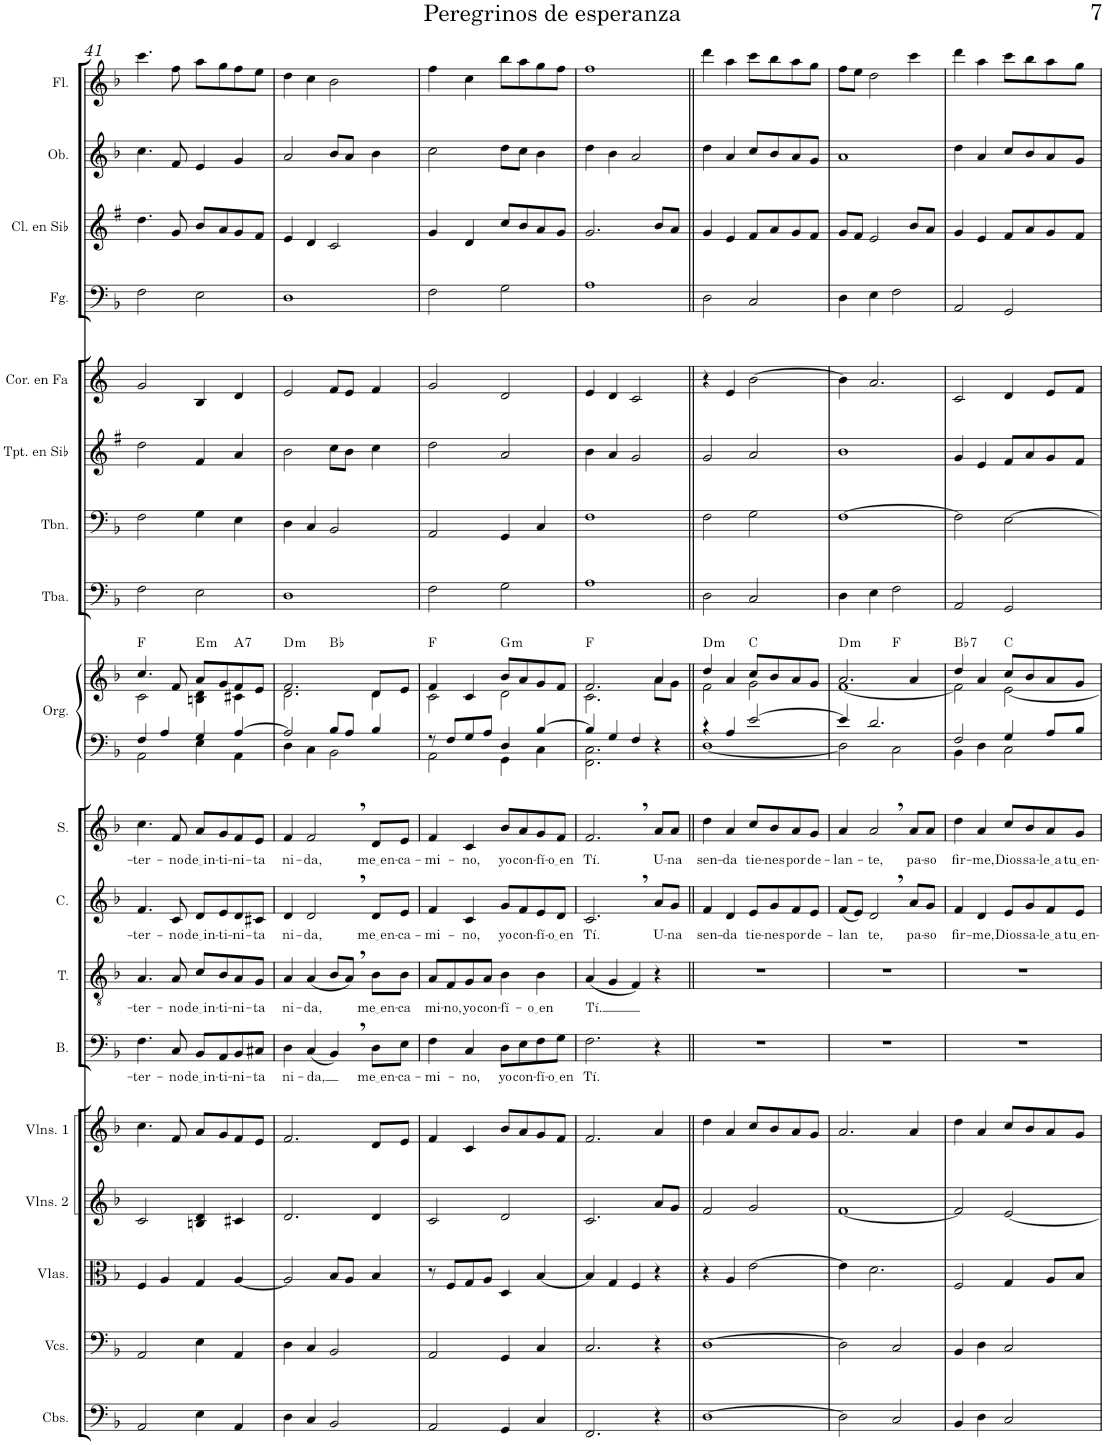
**kern	**kern	**kern	**kern	**kern	**kern	**text	**kern	**text	**kern	**text	**kern	**text	**harte	**kern	**kern	**harte	**kern	**kern	**kern	**kern	**kern	**kern	**kern	**kern
*part18	*part17	*part16	*part15	*part14	*part13	*part13	*part12	*part12	*part11	*part11	*part10	*part10	*part10	*part9	*part9	*part9	*part8	*part7	*part6	*part5	*part4	*part3	*part2	*part1
*staff19	*staff18	*staff17	*staff16	*staff15	*staff14	*staff14	*staff13	*staff13	*staff12	*staff12	*staff11	*staff11	*	*staff10	*staff9	*	*staff8	*staff7	*staff6	*staff5	*staff4	*staff3	*staff2	*staff1
*I"Contrabajos	*I"Violonchelos	*I"Violas	*I"Violines 2	*I"Violines 1	*I"Bajo	*	*I"Tenor	*	*I"Contralto	*	*I"Soprano	*	*	*I"Órgano	*	*	*I"Tuba	*I"Trombón	*I"Trompeta en Sib	*I"Trompa en Fa	*I"Fagot	*I"Clarinete en Sib	*I"Oboe	*I"Flauta
*I'Cbs.	*I'Vcs.	*I'Vlas.	*I'Vlns. 2	*I'Vlns. 1	*I'B.	*	*I'T.	*	*I'C.	*	*I'S.	*	*	*	*	*	*I'Tba.	*I'Tbn.	*I'Tpt. en Sib	*	*I'Fg.	*I'Cl. en Sib	*I'Ob.	*I'Fl.
!!LO:PB:g=z
*clefF4	*clefF4	*clefC3	*clefG2	*clefG2	*clefF4	*	*clefGv2	*	*clefG2	*	*clefG2	*	*	*clefF4	*clefG2	*	*clefF4	*clefF4	*clefG2	*clefG2	*clefF4	*clefG2	*clefG2	*clefG2
*Trd7c12	*	*	*	*	*	*	*	*	*	*	*	*	*	*	*	*	*	*	*Trd1c2	*Trd4c7	*	*Trd1c2	*	*
*k[b-]	*k[b-]	*k[b-]	*k[b-]	*k[b-]	*k[b-]	*	*k[b-]	*	*k[b-]	*	*k[b-]	*	*	*k[b-]	*k[b-]	*	*k[b-]	*k[b-]	*k[f#]	*k[]	*k[b-]	*k[f#]	*k[b-]	*k[b-]
*M4/4	*M4/4	*M4/4	*M4/4	*M4/4	*M4/4	*	*M4/4	*	*M4/4	*	*M4/4	*	*	*M4/4	*M4/4	*	*M4/4	*M4/4	*M4/4	*M4/4	*M4/4	*M4/4	*M4/4	*M4/4
*met(c)	*met(c)	*met(c)	*met(c)	*met(c)	*met(c)	*	*met(c)	*	*met(c)	*	*met(c)	*	*	*met(c)	*met(c)	*	*met(c)	*met(c)	*met(c)	*met(c)	*met(c)	*met(c)	*met(c)	*met(c)
=41	=41	=41	=41	=41	=41	=41	=41	=41	=41	=41	=41	=41	=41	=41	=41	=41	=41	=41	=41	=41	=41	=41	=41	=41
!	!	!	!	!	!	!LO:LY:b	!	!LO:LY:b	!	!LO:LY:b	!	!LO:LY:b	!	!	!	!	!	!	!	!	!	!	!	!
*	*	*	*	*	*	*	*	*	*	*	*	*	*	*^	*^	*	*	*	*	*	*	*	*	*
2AA/	2AA/	4F/	2c/	4.cc\	4.F\	-ter-	4.A/	-ter-	4.f/	-ter-	4.cc\	-ter-	F:maj	4F/	2AA\	4.cc/	2c\	F:maj	2F\	2F\	2dd\	2g/	2F\	4.dd\	4.cc\	4.ccc\
.	.	4A/	.	.	.	.	.	.	.	.	.	.	.	4A/	.	.	.	.	.	.	.	.	.	.	.	.
!	!	!	!	!	!	!LO:LY:b	!	!LO:LY:b	!	!LO:LY:b	!	!LO:LY:b	!	!	!	!	!	!	!	!	!	!	!	!	!	!
.	.	.	.	8f/	8C/	-no	8A/	-no	8c/	-no	8f/	-no	.	.	.	8f/	.	.	.	.	.	.	.	8g/	8f/	8ff\
!	!	!	!	!	!	!LO:LY:b	!	!LO:LY:b	!	!LO:LY:b	!	!LO:LY:b	!LO:H:kt=m	!	!	!	!	!LO:H:kt=m	!	!	!	!	!	!	!	!
4E\	4E\	4G/	4Bn/ 4d/	8a/L	8BB-/L	de in	8c/L	de in	8d/L	de in	8a/L	de in	E:min	4G/	4E\	8a/L	4Bn\ 4d\	E:min	2E\	4G\	4f#/	4B/	2E\	8b/L	4e/	8aa\L
!	!	!	!	!	!	!LO:LY:b	!	!LO:LY:b	!	!LO:LY:b	!	!LO:LY:b	!	!	!	!	!	!	!	!	!	!	!	!	!	!
.	.	.	.	8g/	8AA/	-ti-	8B-/	-ti-	8e/	-ti-	8g/	-ti-	.	.	.	8g/	.	.	.	.	.	.	.	8a/	.	8gg\
!	!	!	!	!	!	!LO:LY:b	!	!LO:LY:b	!	!LO:LY:b	!	!LO:LY:b	!LO:H:kt=7	!	!	!	!	!LO:H:kt=7	!	!	!	!	!	!	!	!
4AA/	4AA/	[4A/	4c#X/	8f/	8BB-/	-ni-	8A/	-ni-	8d/	-ni-	8f/	-ni-	A:7	[4A/	4AA\	8f/	4c#X\	A:7	.	4E\	4a/	4d/	.	8g/	4g/	8ff\
!	!	!	!	!	!	!LO:LY:b	!	!LO:LY:b	!	!LO:LY:b	!	!LO:LY:b	!	!	!	!	!	!	!	!	!	!	!	!	!	!
.	.	.	.	8e/J	8C#X/J	-ta	8G/J	-ta	8c#X/J	-ta	8e/J	-ta	.	.	.	8e/J	.	.	.	.	.	.	.	8f#/J	.	8ee\J
*	*	*	*	*	*	*	*	*	*	*	*	*	*	*	*	*v	*v	*	*	*	*	*	*	*	*	*
=42	=42	=42	=42	=42	=42	=42	=42	=42	=42	=42	=42	=42	=42	=42	=42	=42	=42	=42	=42	=42	=42	=42	=42	=42	=42
!	!	!	!	!	!	!LO:LY:b	!	!LO:LY:b	!	!LO:LY:b	!	!LO:LY:b	!LO:H:kt=m	!	!	!	!LO:H:kt=m	!	!	!	!	!	!	!	!
*	*	*	*	*	*	*	*	*	*	*	*^	*	*	*	*	*^	*	*	*	*	*	*	*	*	*
*	*	*	*	*	*	*	*	*	*	*	*	*	*	*	*	*	*	*^	*	*	*	*	*	*	*	*	*
4D\	4D\	2A/]	2.d/	2.f/	4D\	ni-	4A/	ni-	4d/	ni-	4f/	2ryy	ni-	D:min	2A/]	4D\	2.f/	2.d\	2ryy	D:min	1D	4D\	2b\	2e/	1D	4e/	2a/	4dd\
!	!	!	!	!	!	!LO:LY:b	!	!LO:LY:b	!	!LO:LY:b	!	!	!LO:LY:b	!	!	!	!	!	!	!	!	!	!	!	!	!	!	!
4C/	4C/	.	.	.	(4C/	-da,	(4A/	-da,	2d,/	-da,	2f,/	.	-da,	.	.	4C\	.	.	.	.	.	4C/	.	.	.	4d/	.	4cc\
2BB-/	2BB-/	8B-/L	.	.	4BB-,/)	.	8B-/L	.	.	.	.	2ryy	.	Bb:maj	8B-/L	2BB-\	.	.	2ryy	Bb:maj	.	2BB-/	8cc\L	8f/L	.	2c/	8b-/L	2b-\
.	.	8A/J	.	.	.	.	8A,/J)	.	.	.	.	.	.	.	8A/J	.	.	.	.	.	.	.	8b\J	8e/J	.	.	8a/J	.
!	!	!	!	!	!	!LO:LY:b	!	!LO:LY:b	!	!LO:LY:b	!	!	!LO:LY:b	!	!	!	!	!	!	!	!	!	!	!	!	!	!	!
.	.	4B-/	4d/	8d/L	8D\L	me en	8B-\L	me en	8d/L	me en	8d/L	.	me en	.	4B-/	.	8d/L	4d\	.	.	.	.	4cc\	4f/	.	.	4b-\	.
!	!	!	!	!	!	!LO:LY:b	!	!LO:LY:b	!	!LO:LY:b	!	!	!LO:LY:b	!	!	!	!	!	!	!	!	!	!	!	!	!	!	!
.	.	.	.	8e/J	8E\J	-ca-	8B-\J	-ca	8e/J	-ca-	8e/J	.	-ca-	.	.	.	8e/J	.	.	.	.	.	.	.	.	.	.	.
=43	=43	=43	=43	=43	=43	=43	=43	=43	=43	=43	=43	=43	=43	=43	=43	=43	=43	=43	=43	=43	=43	=43	=43	=43	=43	=43	=43	=43
!	!	!	!	!	!	!LO:LY:b	!	!LO:LY:b	!	!LO:LY:b	!	!	!LO:LY:b	!	!	!	!	!	!	!	!	!	!	!	!	!	!	!
*	*	*	*	*	*	*	*	*	*	*	*v	*v	*	*	*	*	*	*v	*v	*	*	*	*	*	*	*	*	*
2AA/	2AA/	8r	2c/	4f/	4F\	-mi-	8A/L	-mi-	4f/	-mi-	4f/	-mi-	F:maj	8r	2AA\	4f/	2c\	F:maj	2F\	2AA/	2dd\	2g/	2F\	4g/	2cc\	4ff\
!	!	!	!	!	!	!	!	!LO:LY:b	!	!	!	!	!	!	!	!	!	!	!	!	!	!	!	!	!	!
.	.	8F/L	.	.	.	.	8F/	-no,	.	.	.	.	.	8F/L	.	.	.	.	.	.	.	.	.	.	.	.
!	!	!	!	!	!	!LO:LY:b	!	!LO:LY:b	!	!LO:LY:b	!	!LO:LY:b	!	!	!	!	!	!	!	!	!	!	!	!	!	!
.	.	8G/	.	4c/	4C/	-no,	8G/	yo	4c/	-no,	4c/	-no,	.	8G/	.	4c/	.	.	.	.	.	.	.	4d/	.	4cc\
!	!	!	!	!	!	!	!	!LO:LY:b	!	!	!	!	!	!	!	!	!	!	!	!	!	!	!	!	!	!
.	.	8A/J	.	.	.	.	8A/J	con-	.	.	.	.	.	8A/J	.	.	.	.	.	.	.	.	.	.	.	.
!	!	!	!	!	!	!LO:LY:b	!	!LO:LY:b	!	!LO:LY:b	!	!LO:LY:b	!LO:H:kt=m	!	!	!	!	!LO:H:kt=m	!	!	!	!	!	!	!	!
4GG/	4GG/	4D/	2d/	8b-/L	8D\L	yo	4B-\	-fí-	8g/L	yo	8b-/L	yo	G:min	4D/	4GG\	8b-/L	2d\	G:min	2G\	4GG/	2a/	2d/	2G\	8cc/L	8dd\L	8bb-\L
!	!	!	!	!	!	!LO:LY:b	!	!	!	!LO:LY:b	!	!LO:LY:b	!	!	!	!	!	!	!	!	!	!	!	!	!	!
.	.	.	.	8a/	8E\	con-	.	.	8f/	con-	8a/	con-	.	.	.	8a/	.	.	.	.	.	.	.	8b/	8cc\J	8aa\
!	!	!	!	!	!	!LO:LY:b	!	!LO:LY:b	!	!LO:LY:b	!	!LO:LY:b	!	!	!	!	!	!	!	!	!	!	!	!	!	!
4C/	4C/	[4B-/	.	8g/	8F\	-fí-	4B-\	o en	8e/	-fí-	8g/	-fí-	.	[4B-/	4C\	8g/	.	.	.	4C/	.	.	.	8a/	4b-\	8gg\
!	!	!	!	!	!	!LO:LY:b	!	!	!	!LO:LY:b	!	!LO:LY:b	!	!	!	!	!	!	!	!	!	!	!	!	!	!
.	.	.	.	8f/J	8G\J	o en	.	.	8d/J	o en	8f/J	o en	.	.	.	8f/J	.	.	.	.	.	.	.	8g/J	.	8ff\J
=44	=44	=44	=44	=44	=44	=44	=44	=44	=44	=44	=44	=44	=44	=44	=44	=44	=44	=44	=44	=44	=44	=44	=44	=44	=44	=44
!	!	!	!	!	!	!LO:LY:b	!	!LO:LY:b	!	!LO:LY:b	!	!LO:LY:b	!	!	!	!	!	!	!	!	!	!	!	!	!	!
2.FF/	2.C/	4B-/]	2.c/	2.f/	2.F\	Tí.	(4A/	Tí.	2.c,/	Tí.	2.f,/	Tí.	F:maj	4B-/]	2.FF\ 2.C\	2.f/	2.c\	F:maj	1A	1F	4b\	4e/	1A	2.g/	4dd\	1ff
.	.	4G/	.	.	.	.	4G/	.	.	.	.	.	.	4G/	.	.	.	.	.	.	4a/	4d/	.	.	4b-\	.
.	.	4F/	.	.	.	.	4F/)	.	.	.	.	.	.	4F/	.	.	.	.	.	.	2g/	2c/	.	.	2a/	.
!	!	!	!	!	!	!	!	!	!	!LO:LY:b	!	!LO:LY:b	!	!	!	!	!	!	!	!	!	!	!	!	!	!
4r	4r	4r	8a/L	4a/	4r	.	4r	.	8a/L	U-	8a/L	U-	.	4r	4ryy	4a/	8a\L	.	.	.	.	.	.	8b/L	.	.
!	!	!	!	!	!	!	!	!	!	!LO:LY:b	!	!LO:LY:b	!	!	!	!	!	!	!	!	!	!	!	!	!	!
.	.	.	8g/J	.	.	.	.	.	8g/J	-na	8a/J	-na	.	.	.	.	8g\J	.	.	.	.	.	.	8a/J	.	.
=45||	=45||	=45||	=45||	=45||	=45||	=45||	=45||	=45||	=45||	=45||	=45||	=45||	=45||	=45||	=45||	=45||	=45||	=45||	=45||	=45||	=45||	=45||	=45||	=45||	=45||	=45||
!	!	!	!	!	!	!	!	!	!	!LO:LY:b	!	!LO:LY:b	!LO:H:kt=m	!	!	!	!	!LO:H:kt=m	!	!	!	!	!	!	!	!
[1D	[1D	4r	2f/	4dd\	1r	.	1r	.	4f/	sen-	4dd\	sen-	D:min	4r	[1D	4dd/	2f\	D:min	2D\	2F\	2g/	4r	2D\	4g/	4dd\	4ddd\
!	!	!	!	!	!	!	!	!	!	!LO:LY:b	!	!LO:LY:b	!	!	!	!	!	!	!	!	!	!	!	!	!	!
.	.	4A/	.	4a/	.	.	.	.	4d/	-da	4a/	-da	.	4A/	.	4a/	.	.	.	.	.	4e/	.	4e/	4a/	4aa\
!	!	!	!	!	!	!	!	!	!	!LO:LY:b	!	!LO:LY:b	!	!	!	!	!	!	!	!	!	!	!	!	!	!
.	.	[2e\	2g/	8cc/L	.	.	.	.	8e/L	tie-	8cc/L	tie-	C:maj	[2e/	.	8cc/L	2g\	C:maj	2C/	2G\	2a/	[2b\	2C/	8f#/L	8cc/L	8ccc\L
!	!	!	!	!	!	!	!	!	!	!LO:LY:b	!	!LO:LY:b	!	!	!	!	!	!	!	!	!	!	!	!	!	!
.	.	.	.	8b-/	.	.	.	.	8g/	-nes	8b-/	-nes	.	.	.	8b-/	.	.	.	.	.	.	.	8a/	8b-/	8bb-\
!	!	!	!	!	!	!	!	!	!	!LO:LY:b	!	!LO:LY:b	!	!	!	!	!	!	!	!	!	!	!	!	!	!
.	.	.	.	8a/	.	.	.	.	8f/	por	8a/	por	.	.	.	8a/	.	.	.	.	.	.	.	8g/	8a/	8aa\
!	!	!	!	!	!	!	!	!	!	!LO:LY:b	!	!LO:LY:b	!	!	!	!	!	!	!	!	!	!	!	!	!	!
.	.	.	.	8g/J	.	.	.	.	8e/J	de-	8g/J	de-	.	.	.	8g/J	.	.	.	.	.	.	.	8f#/J	8g/J	8gg\J
*	*	*	*	*	*	*	*	*	*	*	*	*	*	*	*	*v	*v	*	*	*	*	*	*	*	*	*
=46	=46	=46	=46	=46	=46	=46	=46	=46	=46	=46	=46	=46	=46	=46	=46	=46	=46	=46	=46	=46	=46	=46	=46	=46	=46
!	!	!	!	!	!	!	!	!	!	!LO:LY:b	!	!LO:LY:b	!LO:H:kt=m	!	!	!	!LO:H:kt=m	!	!	!	!	!	!	!	!
*	*	*	*	*	*	*	*	*	*	*	*^	*	*	*	*	*^	*	*	*	*	*	*	*	*	*
*	*	*	*	*	*	*	*	*	*	*	*	*	*	*	*	*	*	*^	*	*	*	*	*	*	*	*	*
2D\]	2D\]	4e\]	[1f	2.a/	1r	.	1r	.	(8f/L	-lan	4a/	2ryy	-lan-	D:min	4e/]	2D\]	2.a/	[1f	2ryy	D:min	4D\	[1F	1b	4b\]	4D\	8g/L	1a	8ff\L
.	.	.	.	.	.	.	.	.	8e/J)	.	.	.	.	.	.	.	.	.	.	.	.	.	.	.	.	8f#/J	.	8ee\J
!	!	!	!	!	!	!	!	!	!	!LO:LY:b	!	!	!LO:LY:b	!	!	!	!	!	!	!	!	!	!	!	!	!	!	!
.	.	2.d\	.	.	.	.	.	.	2d,/	te,	2a,/	.	-te,	.	2.d/	.	.	.	.	.	4E\	.	.	2.a/	4E\	2e/	.	2dd\
2C/	2C/	.	.	.	.	.	.	.	.	.	.	2ryy	.	F:maj	.	2C\	.	.	2ryy	F:maj	2F\	.	.	.	2F\	.	.	.
!	!	!	!	!	!	!	!	!	!	!LO:LY:b	!	!	!LO:LY:b	!	!	!	!	!	!	!	!	!	!	!	!	!	!	!
.	.	.	.	4a/	.	.	.	.	8a/L	pa-	8a/L	.	pa-	.	.	.	4a/	.	.	.	.	.	.	.	.	8b/L	.	4ccc\
!	!	!	!	!	!	!	!	!	!	!LO:LY:b	!	!	!LO:LY:b	!	!	!	!	!	!	!	!	!	!	!	!	!	!	!
.	.	.	.	.	.	.	.	.	8g/J	-so	8a/J	.	-so	.	.	.	.	.	.	.	.	.	.	.	.	8a/J	.	.
=47	=47	=47	=47	=47	=47	=47	=47	=47	=47	=47	=47	=47	=47	=47	=47	=47	=47	=47	=47	=47	=47	=47	=47	=47	=47	=47	=47	=47
!	!	!	!	!	!	!	!	!	!	!LO:LY:b	!	!	!LO:LY:b	!LO:H:kt=7	!	!	!	!	!	!LO:H:kt=7	!	!	!	!	!	!	!	!
*	*	*	*	*	*	*	*	*	*	*	*v	*v	*	*	*	*	*	*v	*v	*	*	*	*	*	*	*	*	*
4BB-/	4BB-/	2F/	2f/]	4dd\	1r	.	1r	.	4f/	fir-	4dd\	fir-	Bb:7	2F/	4BB-\	4dd/	2f\]	Bb:7	2AA/	2F\]	4g/	2c/	2AA/	4g/	4dd\	4ddd\
!	!	!	!	!	!	!	!	!	!	!LO:LY:b	!	!LO:LY:b	!	!	!	!	!	!	!	!	!	!	!	!	!	!
4D\	4D\	.	.	4a/	.	.	.	.	4d/	-me,	4a/	-me,	.	.	4D\	4a/	.	.	.	.	4e/	.	.	4e/	4a/	4aa\
!	!	!	!	!	!	!	!	!	!	!LO:LY:b	!	!LO:LY:b	!	!	!	!	!	!	!	!	!	!	!	!	!	!
2C/	2C/	4G/	[2e/	8cc/L	.	.	.	.	8e/L	Dios	8cc/L	Dios	C:maj	4G/	2C\	8cc/L	[2e\	C:maj	2GG/	[2E\	8f#/L	4d/	2GG/	8f#/L	8cc/L	8ccc\L
!	!	!	!	!	!	!	!	!	!	!LO:LY:b	!	!LO:LY:b	!	!	!	!	!	!	!	!	!	!	!	!	!	!
.	.	.	.	8b-/	.	.	.	.	8g/	sa-	8b-/	sa-	.	.	.	8b-/	.	.	.	.	8a/	.	.	8a/	8b-/	8bb-\
!	!	!	!	!	!	!	!	!	!	!LO:LY:b	!	!LO:LY:b	!	!	!	!	!	!	!	!	!	!	!	!	!	!
.	.	8A/L	.	8a/	.	.	.	.	8f/	le a	8a/	le a	.	8A/L	.	8a/	.	.	.	.	8g/	8e/L	.	8g/	8a/	8aa\
!	!	!	!	!	!	!	!	!	!	!LO:LY:b	!	!LO:LY:b	!	!	!	!	!	!	!	!	!	!	!	!	!	!
.	.	8B-/J	.	8g/J	.	.	.	.	8e/J	tu en	8g/J	tu en	.	8B-/J	.	8g/J	.	.	.	.	8f#/J	8f/J	.	8f#/J	8g/J	8gg\J
*	*	*	*	*	*	*	*	*	*	*	*	*	*	*v	*v	*	*	*	*	*	*	*	*	*	*	*
*	*	*	*	*	*	*	*	*	*	*	*	*	*	*	*v	*v	*	*	*	*	*	*	*	*	*
=	=	=	=	=	=	=	=	=	=	=	=	=	=	=	=	=	=	=	=	=	=	=	=	=
*-	*-	*-	*-	*-	*-	*-	*-	*-	*-	*-	*-	*-	*-	*-	*-	*-	*-	*-	*-	*-	*-	*-	*-	*-
